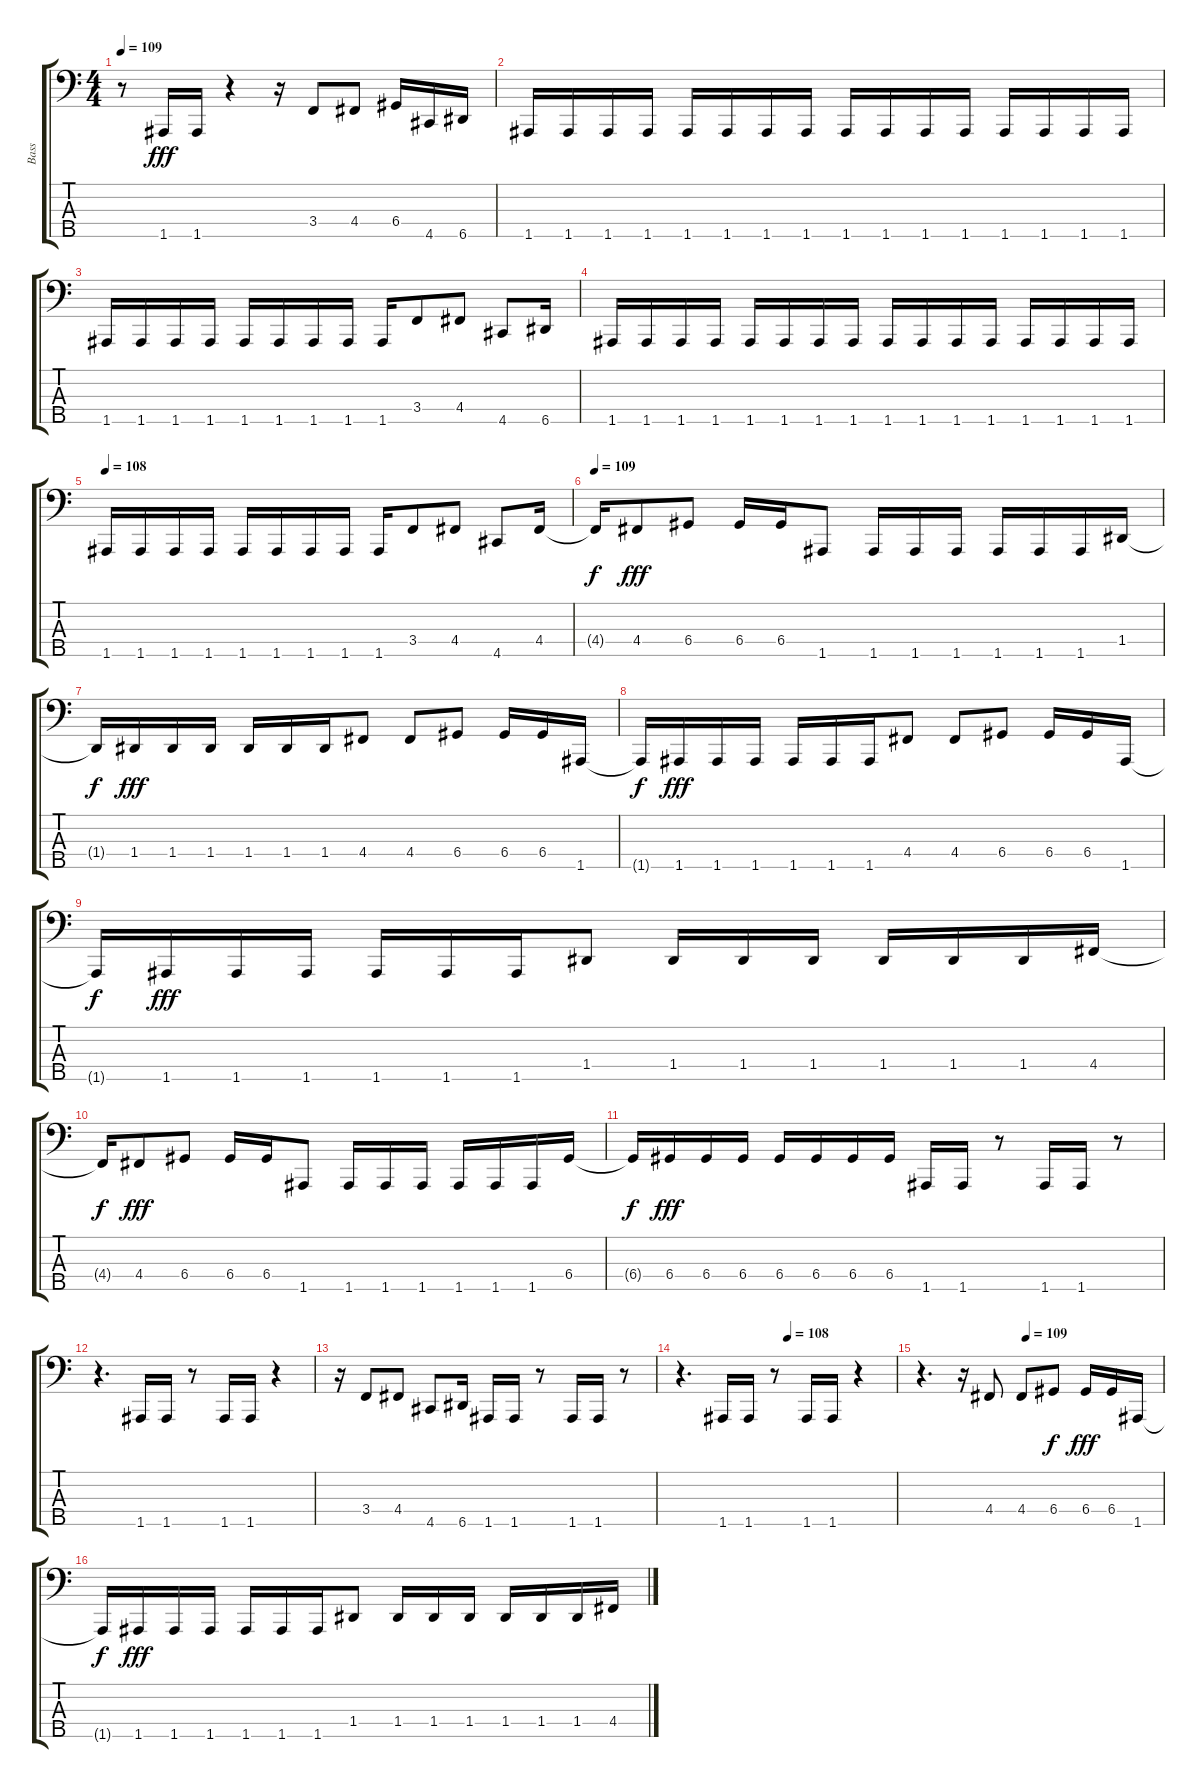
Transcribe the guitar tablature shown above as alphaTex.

\track ("Bass" "Bass") {instrument electricbassfinger}
\staff {score tabs}
\tuning (F2 C2 G1 D1 A0) {hide}
\ts (4 4)
\tempo 109
\clef f4
\ks c
r.8{dy fff} 1.5.16 1.5.16 r.4 r.16 3.4.8 4.4.8 6.4.16 4.5.16 6.5.16 |
1.5.16 1.5.16 1.5.16 1.5.16 1.5.16 1.5.16 1.5.16 1.5.16 1.5.16 1.5.16 1.5.16 1.5.16 1.5.16 1.5.16 1.5.16 1.5.16 |
1.5.16 1.5.16 1.5.16 1.5.16 1.5.16 1.5.16 1.5.16 1.5.16 1.5.16 3.4.8 4.4.8 4.5.8 6.5.16 |
1.5.16 1.5.16 1.5.16 1.5.16 1.5.16 1.5.16 1.5.16 1.5.16 1.5.16 1.5.16 1.5.16 1.5.16 1.5.16 1.5.16 1.5.16 1.5.16 |
\tempo 108
1.5.16 1.5.16 1.5.16 1.5.16 1.5.16 1.5.16 1.5.16 1.5.16 1.5.16 3.4.8 4.4.8 4.5.8 4.4.16 |
\tempo 109
4.4{t}.16{dy f} 4.4.8{dy fff} 6.4.8 6.4.16 6.4.16 1.5.8 1.5.16 1.5.16 1.5.16 1.5.16 1.5.16 1.5.16 1.4.16 |
1.4{t}.16{dy f} 1.4.16{dy fff} 1.4.16 1.4.16 1.4.16 1.4.16 1.4.16 4.4.8 4.4.8 6.4.8 6.4.16 6.4.16 1.5.16 |
1.5{t}.16{dy f} 1.5.16{dy fff} 1.5.16 1.5.16 1.5.16 1.5.16 1.5.16 4.4.8 4.4.8 6.4.8 6.4.16 6.4.16 1.5.16 |
1.5{t}.16{dy f} 1.5.16{dy fff} 1.5.16 1.5.16 1.5.16 1.5.16 1.5.16 1.4.8 1.4.16 1.4.16 1.4.16 1.4.16 1.4.16 1.4.16 4.4.16 |
4.4{t}.16{dy f} 4.4.8{dy fff} 6.4.8 6.4.16 6.4.16 1.5.8 1.5.16 1.5.16 1.5.16 1.5.16 1.5.16 1.5.16 6.4.16 |
6.4{t}.16{dy f} 6.4.16{dy fff} 6.4.16 6.4.16 6.4.16 6.4.16 6.4.16 6.4.16 1.5.16 1.5.16 r.8 1.5.16 1.5.16 r.8 |
r.4{d} 1.5.16 1.5.16 r.8 1.5.16 1.5.16 r.4 |
r.16 3.4.8 4.4.8 4.5.8 6.5.16 1.5.16 1.5.16 r.8 1.5.16 1.5.16 r.8 |
\tempo (108 0.5)
r.4{d} 1.5.16 1.5.16 r.8 1.5.16 1.5.16 r.4 |
\tempo (109 0.4375)
r.4{d} r.16 4.4.8 4.4.8 6.4.8{dy f} 6.4.16{dy fff} 6.4.16 1.5.16 |
1.5{t}.16{dy f} 1.5.16{dy fff} 1.5.16 1.5.16 1.5.16 1.5.16 1.5.16 1.4.8 1.4.16 1.4.16 1.4.16 1.4.16 1.4.16 1.4.16 4.4.16
